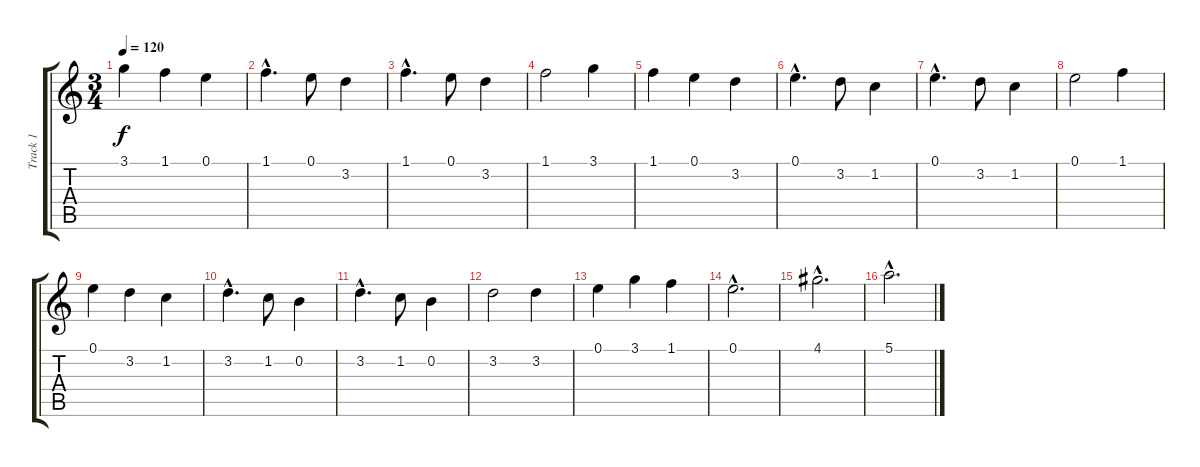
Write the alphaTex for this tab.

\track ("Track 1" "Track 1") {instrument acousticguitarnylon}
\staff {score tabs}
\tuning (E4 B3 G3 D3 A2 E2) {hide}
\ts (3 4)
\tempo 120
\clef g2
\ks c
3.1.4{dy f} 1.1.4 0.1.4 |
1.1{hac}.4{d} 0.1.8 3.2.4 |
1.1{hac}.4{d} 0.1.8 3.2.4 |
1.1.2 3.1.4 |
1.1.4 0.1.4 3.2.4 |
0.1{hac}.4{d} 3.2.8 1.2.4 |
0.1{hac}.4{d} 3.2.8 1.2.4 |
0.1.2 1.1.4 |
0.1.4 3.2.4 1.2.4 |
3.2{hac}.4{d} 1.2.8 0.2.4 |
3.2{hac}.4{d} 1.2.8 0.2.4 |
3.2.2 3.2.4 |
0.1.4 3.1.4 1.1.4 |
0.1{hac}.2{d} |
4.1{hac}.2{d} |
5.1{hac}.2{d}
